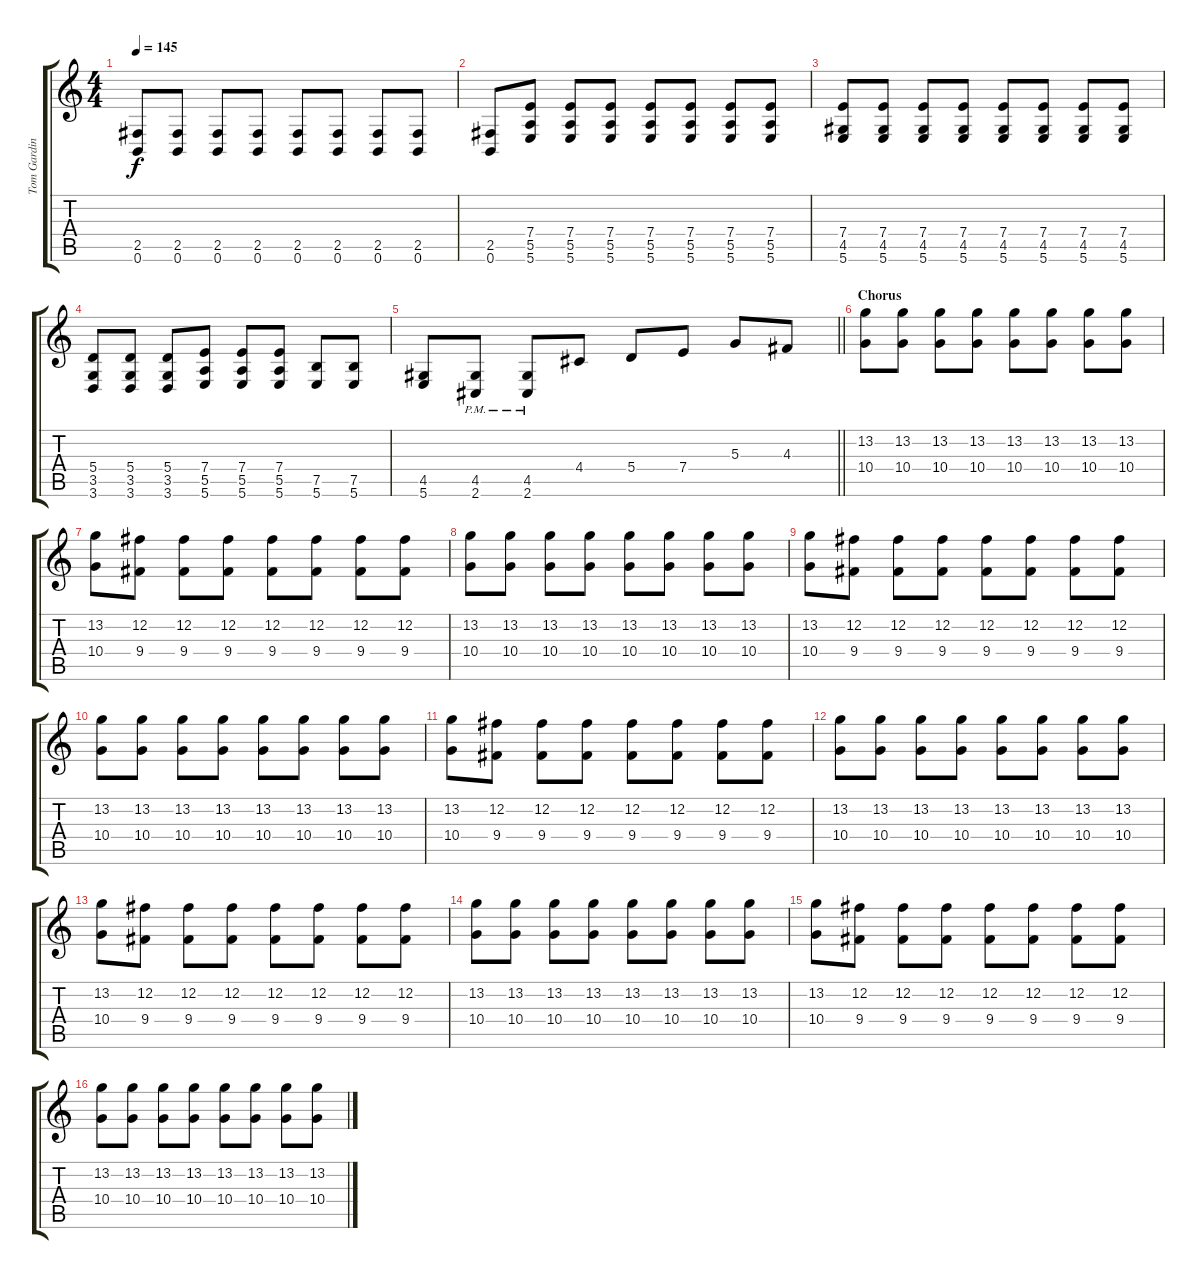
\track ("Tom Gardiner - rhythm guitar" "Tom Gardin") {instrument distortionguitar}
\staff {score tabs}
\tuning (B3 Gb3 D3 A2 E2 B1) {hide}
\ts (4 4)
\tempo 145
\clef g2
\ks aminor
(2.5 0.6).8{dy f} (2.5 0.6).8 (2.5 0.6).8 (2.5 0.6).8 (2.5 0.6).8 (2.5 0.6).8 (2.5 0.6).8 (2.5 0.6).8 |
(2.5 0.6).8 (7.4 5.5 5.6).8 (7.4 5.5 5.6).8 (7.4 5.5 5.6).8 (7.4 5.5 5.6).8 (7.4 5.5 5.6).8 (7.4 5.5 5.6).8 (7.4 5.5 5.6).8 |
(7.4 4.5 5.6).8 (7.4 4.5 5.6).8 (7.4 4.5 5.6).8 (7.4 4.5 5.6).8 (7.4 4.5 5.6).8 (7.4 4.5 5.6).8 (7.4 4.5 5.6).8 (7.4 4.5 5.6).8 |
(5.4 3.5 3.6).8 (5.4 3.5 3.6).8 (5.4 3.5 3.6).8 (7.4 5.5 5.6).8 (7.4 5.5 5.6).8 (7.4 5.5 5.6).8 (7.5 5.6).8 (7.5 5.6).8 |
\barLineRight lightlight
(4.5 5.6).8 (4.5{pm} 2.6{pm}).8 (4.5{pm} 2.6{pm}).8 4.4.8 5.4.8 7.4.8 5.3.8 4.3.8 |
\section ("" "Chorus")
(13.2 10.4).8 (13.2 10.4).8 (13.2 10.4).8 (13.2 10.4).8 (13.2 10.4).8 (13.2 10.4).8 (13.2 10.4).8 (13.2 10.4).8 |
(13.2 10.4).8 (12.2 9.4).8 (12.2 9.4).8 (12.2 9.4).8 (12.2 9.4).8 (12.2 9.4).8 (12.2 9.4).8 (12.2 9.4).8 |
(13.2 10.4).8 (13.2 10.4).8 (13.2 10.4).8 (13.2 10.4).8 (13.2 10.4).8 (13.2 10.4).8 (13.2 10.4).8 (13.2 10.4).8 |
(13.2 10.4).8 (12.2 9.4).8 (12.2 9.4).8 (12.2 9.4).8 (12.2 9.4).8 (12.2 9.4).8 (12.2 9.4).8 (12.2 9.4).8 |
(13.2 10.4).8 (13.2 10.4).8 (13.2 10.4).8 (13.2 10.4).8 (13.2 10.4).8 (13.2 10.4).8 (13.2 10.4).8 (13.2 10.4).8 |
(13.2 10.4).8 (12.2 9.4).8 (12.2 9.4).8 (12.2 9.4).8 (12.2 9.4).8 (12.2 9.4).8 (12.2 9.4).8 (12.2 9.4).8 |
(13.2 10.4).8 (13.2 10.4).8 (13.2 10.4).8 (13.2 10.4).8 (13.2 10.4).8 (13.2 10.4).8 (13.2 10.4).8 (13.2 10.4).8 |
(13.2 10.4).8 (12.2 9.4).8 (12.2 9.4).8 (12.2 9.4).8 (12.2 9.4).8 (12.2 9.4).8 (12.2 9.4).8 (12.2 9.4).8 |
(13.2 10.4).8 (13.2 10.4).8 (13.2 10.4).8 (13.2 10.4).8 (13.2 10.4).8 (13.2 10.4).8 (13.2 10.4).8 (13.2 10.4).8 |
(13.2 10.4).8 (12.2 9.4).8 (12.2 9.4).8 (12.2 9.4).8 (12.2 9.4).8 (12.2 9.4).8 (12.2 9.4).8 (12.2 9.4).8 |
(13.2 10.4).8 (13.2 10.4).8 (13.2 10.4).8 (13.2 10.4).8 (13.2 10.4).8 (13.2 10.4).8 (13.2 10.4).8 (13.2 10.4).8
